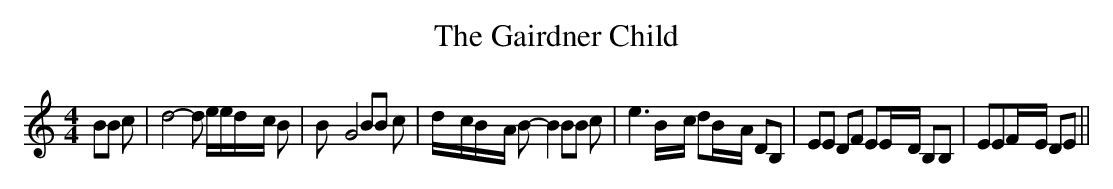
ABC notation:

X:1
T:The Gairdner Child
M:4/4
L:1/8
K:f
 BB c| d4- d e/2e/2d/2-c/2 B| B- G4 BB c|d/2-c/2B/2-A/2 B- B2 BB c|\
 e3B/2-c/2 dB/2-A/2 DB,| EE DF EE/2-D/2 B,B,| EEF/2-E/2 DE||
